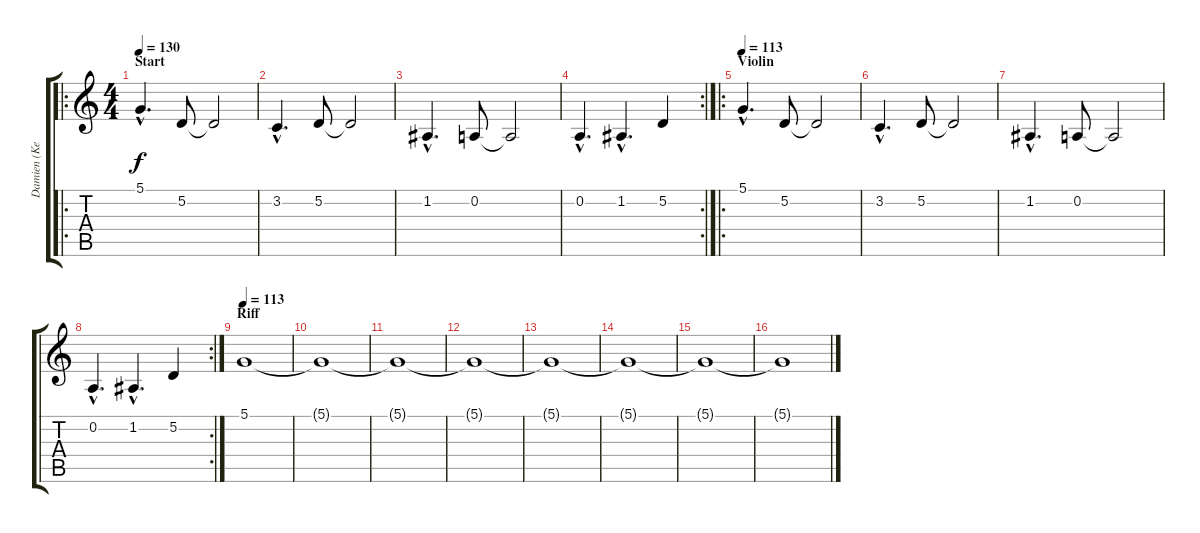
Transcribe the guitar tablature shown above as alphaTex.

\track ("Damien (KeybMid)" "Damien (Ke") {instrument stringensemble1}
\staff {score tabs}
\tuning (D4 A3 F3 C3 G2 D2) {hide}
\ro
\ts (4 4)
\section ("" "Start")
\tempo 130
\tempo 113
\tempo 130
\clef g2
\ks c
5.1{hac}.4{d dy f instrument stringensemble1} 5.2.8 5.2{t}.2 |
3.2{hac}.4{d} 5.2.8 5.2{t}.2 |
1.2{hac}.4{d} 0.2.8 0.2{t}.2 |
\rc 2
0.2{hac}.4{d} 1.2{hac}.4{d} 5.2.4 |
\ro
\section ("" "Violin")
\tempo 113
5.1{hac}.4{d} 5.2.8 5.2{t}.2 |
3.2{hac}.4{d} 5.2.8 5.2{t}.2 |
1.2{hac}.4{d} 0.2.8 0.2{t}.2 |
\rc 2
0.2{hac}.4{d} 1.2{hac}.4{d} 5.2.4 |
\section ("" "Riff")
\tempo 113
5.1.1 |
5.1{t}.1 |
5.1{t}.1 |
5.1{t}.1 |
5.1{t}.1 |
5.1{t}.1 |
5.1{t}.1 |
5.1{t}.1
